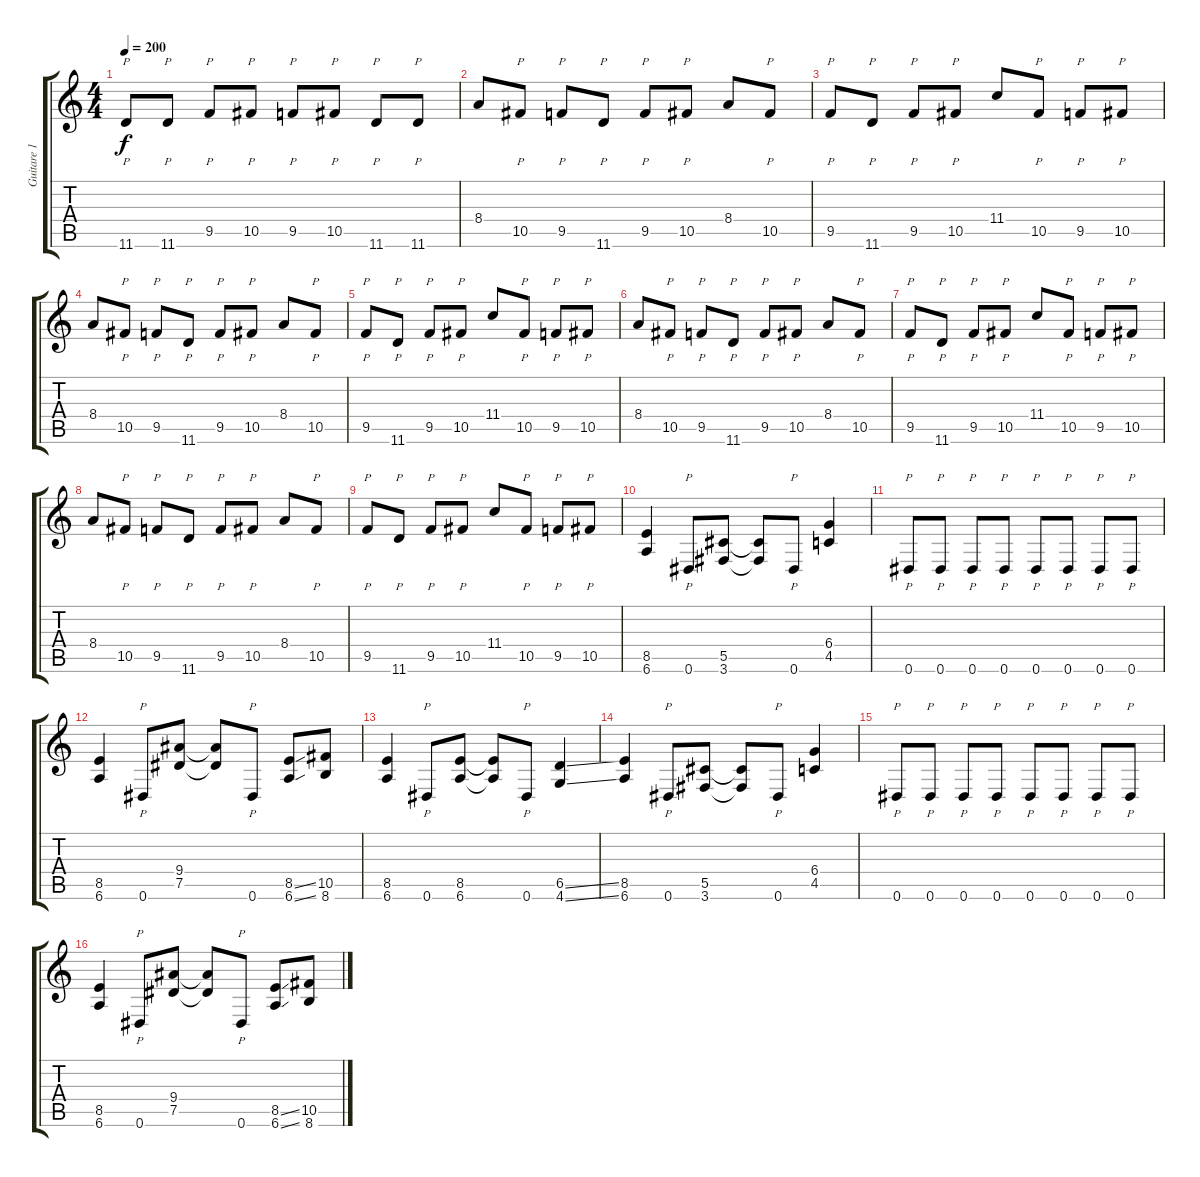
\track ("Guitare 1" "Guitare 1") {instrument distortionguitar}
\staff {score tabs}
\tuning (Eb4 Bb3 Gb3 Db3 Ab2 Eb2) {hide}
\ts (4 4)
\tempo 200
\clef g2
\ks c
11.6.8{p dy f} 11.6.8{p} 9.5.8{p} 10.5.8{p} 9.5.8{p} 10.5.8{p} 11.6.8{p} 11.6.8{p} |
8.4.8 10.5.8{p} 9.5.8{p} 11.6.8{p} 9.5.8{p} 10.5.8{p} 8.4.8 10.5.8{p} |
9.5.8{p} 11.6.8{p} 9.5.8{p} 10.5.8{p} 11.4.8 10.5.8{p} 9.5.8{p} 10.5.8{p} |
8.4.8 10.5.8{p} 9.5.8{p} 11.6.8{p} 9.5.8{p} 10.5.8{p} 8.4.8 10.5.8{p} |
9.5.8{p} 11.6.8{p} 9.5.8{p} 10.5.8{p} 11.4.8 10.5.8{p} 9.5.8{p} 10.5.8{p} |
8.4.8 10.5.8{p} 9.5.8{p} 11.6.8{p} 9.5.8{p} 10.5.8{p} 8.4.8 10.5.8{p} |
9.5.8{p} 11.6.8{p} 9.5.8{p} 10.5.8{p} 11.4.8 10.5.8{p} 9.5.8{p} 10.5.8{p} |
8.4.8 10.5.8{p} 9.5.8{p} 11.6.8{p} 9.5.8{p} 10.5.8{p} 8.4.8 10.5.8{p} |
9.5.8{p} 11.6.8{p} 9.5.8{p} 10.5.8{p} 11.4.8 10.5.8{p} 9.5.8{p} 10.5.8{p} |
(8.5 6.6).4 0.6.8{p} (5.5 3.6).8 (5.5{t} 3.6{t}).8 0.6.8{p} (6.4 4.5).4 |
0.6.8{p} 0.6.8{p} 0.6.8{p} 0.6.8{p} 0.6.8{p} 0.6.8{p} 0.6.8{p} 0.6.8{p} |
(8.5 6.6).4 0.6.8{p} (9.4 7.5).8 (9.4{t} 7.5{t}).8 0.6.8{p} (8.5{ss} 6.6{ss}).8 (10.5 8.6).8 |
(8.5 6.6).4 0.6.8{p} (8.5 6.6).8 (8.5{t} 6.6{t}).8 0.6.8{p} (6.5{ss} 4.6{ss}).4 |
(8.5 6.6).4 0.6.8{p} (5.5 3.6).8 (5.5{t} 3.6{t}).8 0.6.8{p} (6.4 4.5).4 |
0.6.8{p} 0.6.8{p} 0.6.8{p} 0.6.8{p} 0.6.8{p} 0.6.8{p} 0.6.8{p} 0.6.8{p} |
(8.5 6.6).4 0.6.8{p} (9.4 7.5).8 (9.4{t} 7.5{t}).8 0.6.8{p} (8.5{ss} 6.6{ss}).8 (10.5 8.6).8
